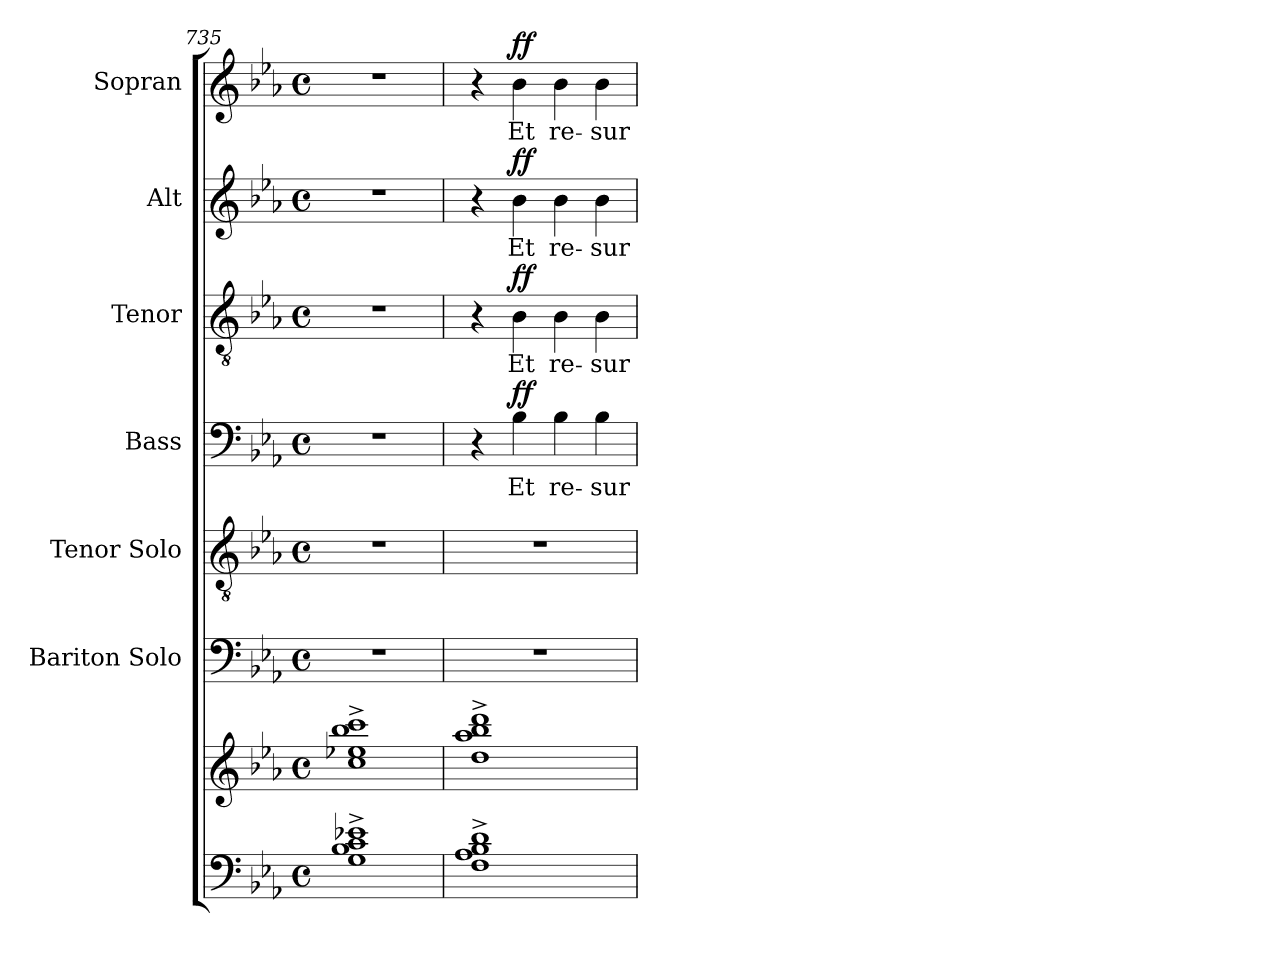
**kern	**kern	**kern	**kern	**kern	**text	**dynam	**kern	**text	**dynam	**kern	**text	**dynam	**kern	**text	**dynam
*part7	*part7	*part6	*part5	*part4	*part4	*part4	*part3	*part3	*part3	*part2	*part2	*part2	*part1	*part1	*part1
*staff8	*staff7	*staff6	*staff5	*staff4	*staff4	*staff4	*staff3	*staff3	*staff3	*staff2	*staff2	*staff2	*staff1	*staff1	*staff1
*	*	*I"Bariton Solo	*I"Tenor Solo	*I"Bass	*	*	*I"Tenor	*	*	*I"Alt	*	*	*I"Sopran	*	*
*	*	*	*	*I'B.	*	*	*I'T.	*	*	*I'A.	*	*	*I'S.	*	*
*clefF4	*clefG2	*clefF4	*clefGv2	*clefF4	*	*	*clefGv2	*	*	*clefG2	*	*	*clefG2	*	*
*k[b-e-a-]	*k[b-e-a-]	*k[b-e-a-]	*k[b-e-a-]	*k[b-e-a-]	*	*	*k[b-e-a-]	*	*	*k[b-e-a-]	*	*	*k[b-e-a-]	*	*
*E-:	*E-:	*E-:	*E-:	*E-:	*	*	*E-:	*	*	*E-:	*	*	*E-:	*	*
*M4/4	*M4/4	*M4/4	*M4/4	*M4/4	*	*	*M4/4	*	*	*M4/4	*	*	*M4/4	*	*
*met(c)	*met(c)	*met(c)	*met(c)	*met(c)	*	*	*met(c)	*	*	*met(c)	*	*	*met(c)	*	*
=735	=735	=735	=735	=735	=735	=735	=735	=735	=735	=735	=735	=735	=735	=735	=735
1G^> 1B-^> 1c^> 1e-X^>	1cc^> 1ee-X^> 1bb-^> 1ccc^>	1r	1r	1r	.	.	1r	.	.	1r	.	.	1r	.	.
=736	=736	=736	=736	=736	=736	=736	=736	=736	=736	=736	=736	=736	=736	=736	=736
1F^> 1A-^> 1B-^> 1d^>	1dd^> 1aa-^> 1bb-^> 1ddd^>	1r	1r	4r	.	.	4r	.	.	4r	.	.	4r	.	.
!	!	!	!	!	!LO:LY:b	!LO:DY:a	!	!LO:LY:b	!LO:DY:a	!	!LO:LY:b	!LO:DY:a	!	!LO:LY:b	!LO:DY:a
.	.	.	.	4B-\	Et	ff	4B-\	Et	ff	4b-\	Et	ff	4b-\	Et	ff
!	!	!	!	!	!LO:LY:b	!	!	!LO:LY:b	!	!	!LO:LY:b	!	!	!LO:LY:b	!
.	.	.	.	4B-\	re-	.	4B-\	re-	.	4b-\	re-	.	4b-\	re-	.
!	!	!	!	!	!LO:LY:b	!	!	!LO:LY:b	!	!	!LO:LY:b	!	!	!LO:LY:b	!
.	.	.	.	4B-\	-sur-	.	4B-\	-sur-	.	4b-\	-sur-	.	4b-\	-sur-	.
=	=	=	=	=	=	=	=	=	=	=	=	=	=	=	=
*-	*-	*-	*-	*-	*-	*-	*-	*-	*-	*-	*-	*-	*-	*-	*-
